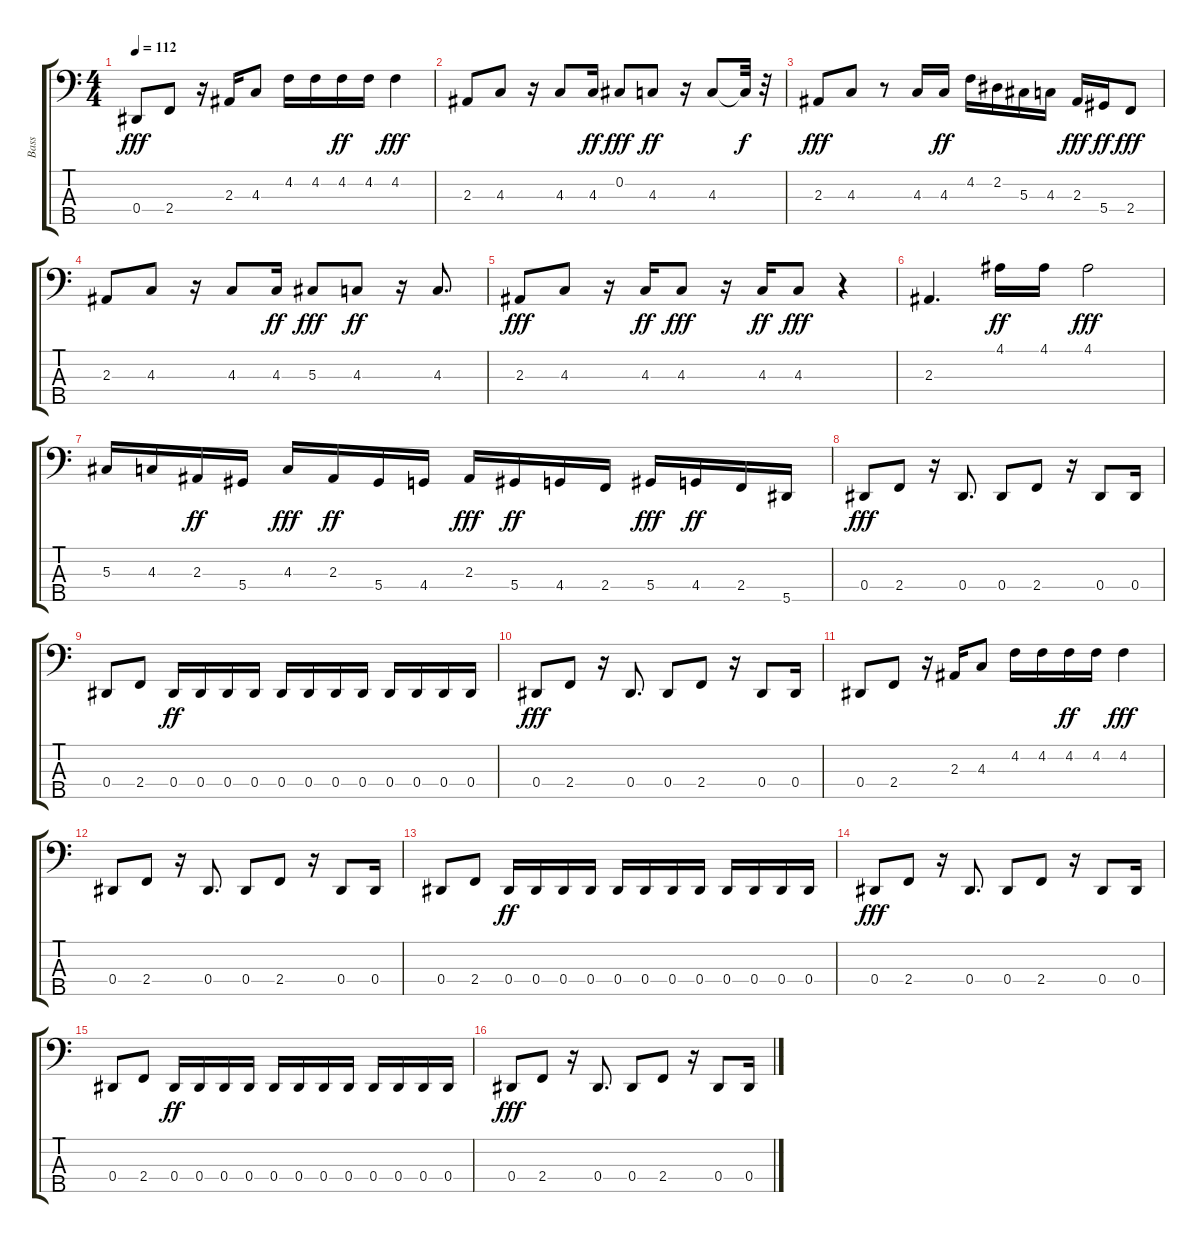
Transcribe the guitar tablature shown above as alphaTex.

\track ("Bass" "Bass") {instrument electricbassfinger}
\staff {score tabs}
\tuning (Gb2 Db2 Ab1 Eb1 Bb0) {hide}
\ts (4 4)
\tempo 112
\clef f4
\ks c
0.4.8{dy fff} 2.4.8 r.16 2.3.16 4.3.8 4.2.16 4.2.16 4.2.16{dy ff} 4.2.16 4.2.4{dy fff} |
2.3.8 4.3.8 r.16 4.3.8 4.3.16{dy ff} 0.2.8{dy fff} 4.3.8{dy ff} r.16 4.3.8 4.3{t}.32{dy f} r.32 |
2.3.8{dy fff} 4.3.8 r.8 4.3.16 4.3.16{dy ff} 4.2.16 2.2.16 5.3.16 4.3.16 2.3.16{dy fff} 5.4.16{dy ff} 2.4.8{dy fff} |
2.3.8 4.3.8 r.16 4.3.8 4.3.16{dy ff} 5.3.8{dy fff} 4.3.8{dy ff} r.16 4.3.8{d} |
2.3.8{dy fff} 4.3.8 r.16 4.3.16{dy ff} 4.3.8{dy fff} r.16 4.3.16{dy ff} 4.3.8{dy fff} r.4 |
2.3.4{d} 4.1.16{dy ff} 4.1.16 4.1.2{dy fff} |
5.3.16 4.3.16 2.3.16{dy ff} 5.4.16 4.3.16{dy fff} 2.3.16{dy ff} 5.4.16 4.4.16 2.3.16{dy fff} 5.4.16{dy ff} 4.4.16 2.4.16 5.4.16{dy fff} 4.4.16{dy ff} 2.4.16 5.5.16 |
0.4.8{dy fff} 2.4.8 r.16 0.4.8{d} 0.4.8 2.4.8 r.16 0.4.8 0.4.16 |
0.4.8 2.4.8 0.4.16{dy ff} 0.4.16 0.4.16 0.4.16 0.4.16 0.4.16 0.4.16 0.4.16 0.4.16 0.4.16 0.4.16 0.4.16 |
0.4.8{dy fff} 2.4.8 r.16 0.4.8{d} 0.4.8 2.4.8 r.16 0.4.8 0.4.16 |
0.4.8 2.4.8 r.16 2.3.16 4.3.8 4.2.16 4.2.16 4.2.16{dy ff} 4.2.16 4.2.4{dy fff} |
0.4.8 2.4.8 r.16 0.4.8{d} 0.4.8 2.4.8 r.16 0.4.8 0.4.16 |
0.4.8 2.4.8 0.4.16{dy ff} 0.4.16 0.4.16 0.4.16 0.4.16 0.4.16 0.4.16 0.4.16 0.4.16 0.4.16 0.4.16 0.4.16 |
0.4.8{dy fff} 2.4.8 r.16 0.4.8{d} 0.4.8 2.4.8 r.16 0.4.8 0.4.16 |
0.4.8 2.4.8 0.4.16{dy ff} 0.4.16 0.4.16 0.4.16 0.4.16 0.4.16 0.4.16 0.4.16 0.4.16 0.4.16 0.4.16 0.4.16 |
0.4.8{dy fff} 2.4.8 r.16 0.4.8{d} 0.4.8 2.4.8 r.16 0.4.8 0.4.16
